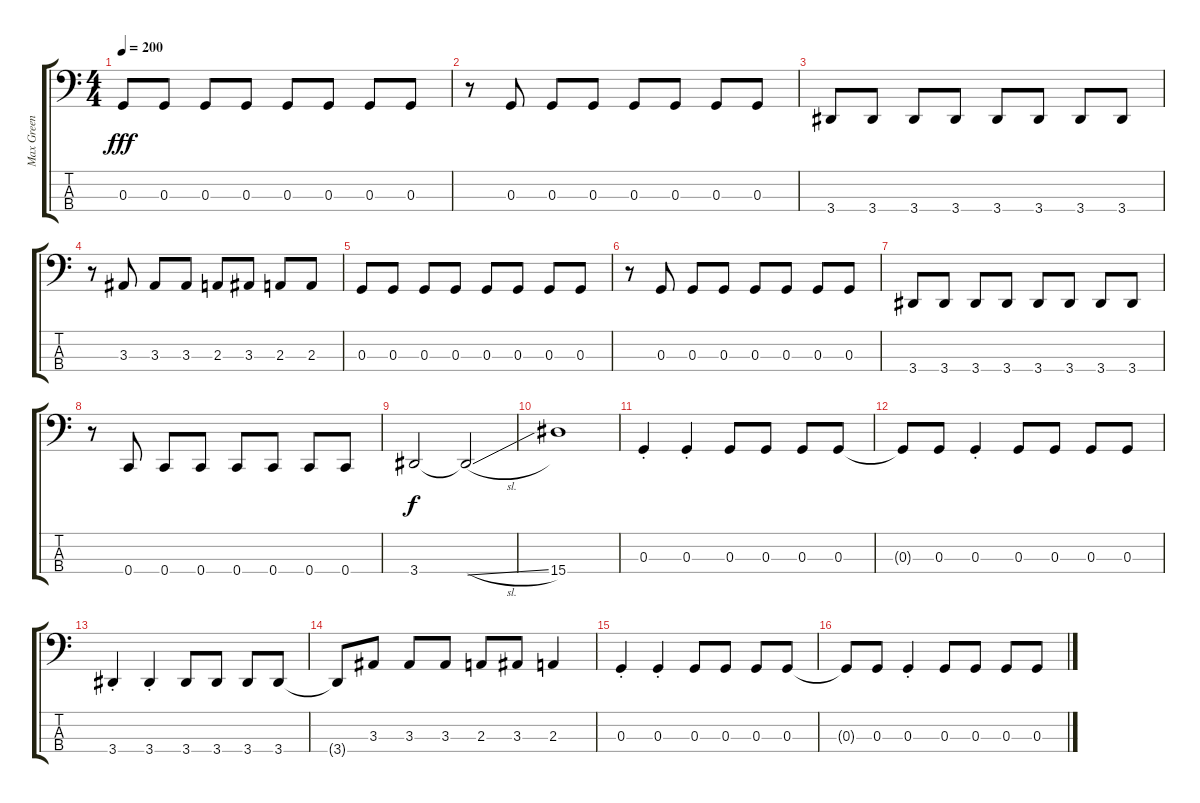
\track ("Max Green" "Max Green") {instrument electricbassfinger}
\staff {score tabs}
\tuning (F2 C2 G1 C1) {hide}
\ts (4 4)
\tempo 200
\clef f4
\ks c
0.3.8{dy fff} 0.3.8 0.3.8 0.3.8 0.3.8 0.3.8 0.3.8 0.3.8 |
r.8 0.3.8 0.3.8 0.3.8 0.3.8 0.3.8 0.3.8 0.3.8 |
3.4.8 3.4.8 3.4.8 3.4.8 3.4.8 3.4.8 3.4.8 3.4.8 |
r.8 3.3.8 3.3.8 3.3.8 2.3.8 3.3.8 2.3.8 2.3.8 |
0.3.8 0.3.8 0.3.8 0.3.8 0.3.8 0.3.8 0.3.8 0.3.8 |
r.8 0.3.8 0.3.8 0.3.8 0.3.8 0.3.8 0.3.8 0.3.8 |
3.4.8 3.4.8 3.4.8 3.4.8 3.4.8 3.4.8 3.4.8 3.4.8 |
r.8 0.4.8 0.4.8 0.4.8 0.4.8 0.4.8 0.4.8 0.4.8 |
3.4.2{dy f} 3.4{sl t}.2 |
15.4.1 |
0.3{st}.4 0.3{st}.4 0.3.8 0.3.8 0.3.8 0.3.8 |
0.3{t}.8 0.3.8 0.3{st}.4 0.3.8 0.3.8 0.3.8 0.3.8 |
3.4{st}.4 3.4{st}.4 3.4.8 3.4.8 3.4.8 3.4.8 |
3.4{t}.8 3.3.8 3.3.8 3.3.8 2.3.8 3.3.8 2.3.4 |
0.3{st}.4 0.3{st}.4 0.3.8 0.3.8 0.3.8 0.3.8 |
0.3{t}.8 0.3.8 0.3{st}.4 0.3.8 0.3.8 0.3.8 0.3.8
